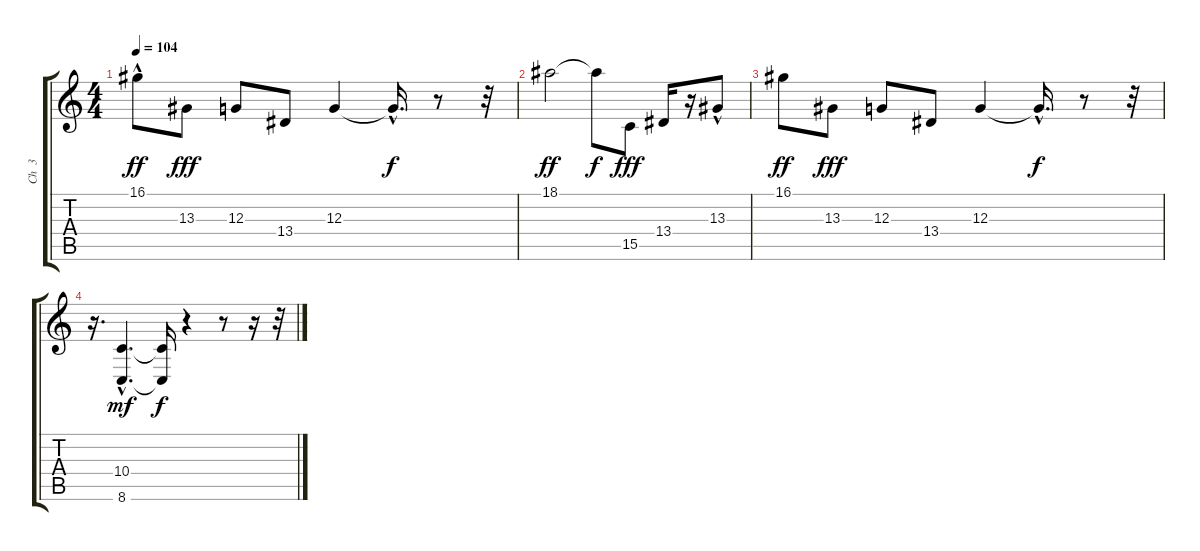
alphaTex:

\track ("Ch  3   " "Ch  3   ") {instrument sitar}
\staff {score tabs}
\tuning (E4 B3 G3 D3 A2 E2) {hide}
\ts (4 4)
\tempo 104
\clef g2
\ks c
16.1{hac}.8{dy ff} 13.3.8{dy fff} 12.3.8 13.4.8 12.3.4 12.3{hac t}.16{d dy f} r.8 r.32 |
18.1.2{dy ff} 18.1{t}.8{dy f} 15.5.8{dy fff} 13.4.16 r.16 13.3{hac}.8 |
16.1.8{dy ff} 13.3.8{dy fff} 12.3.8 13.4.8 12.3.4 12.3{hac t}.16{d dy f} r.8 r.32 |
r.16{d} (10.4{hac} 8.6{hac}).4{d dy mf} (10.4{t} 8.6{t}).16{dy f} r.4 r.8 r.16 r.32
